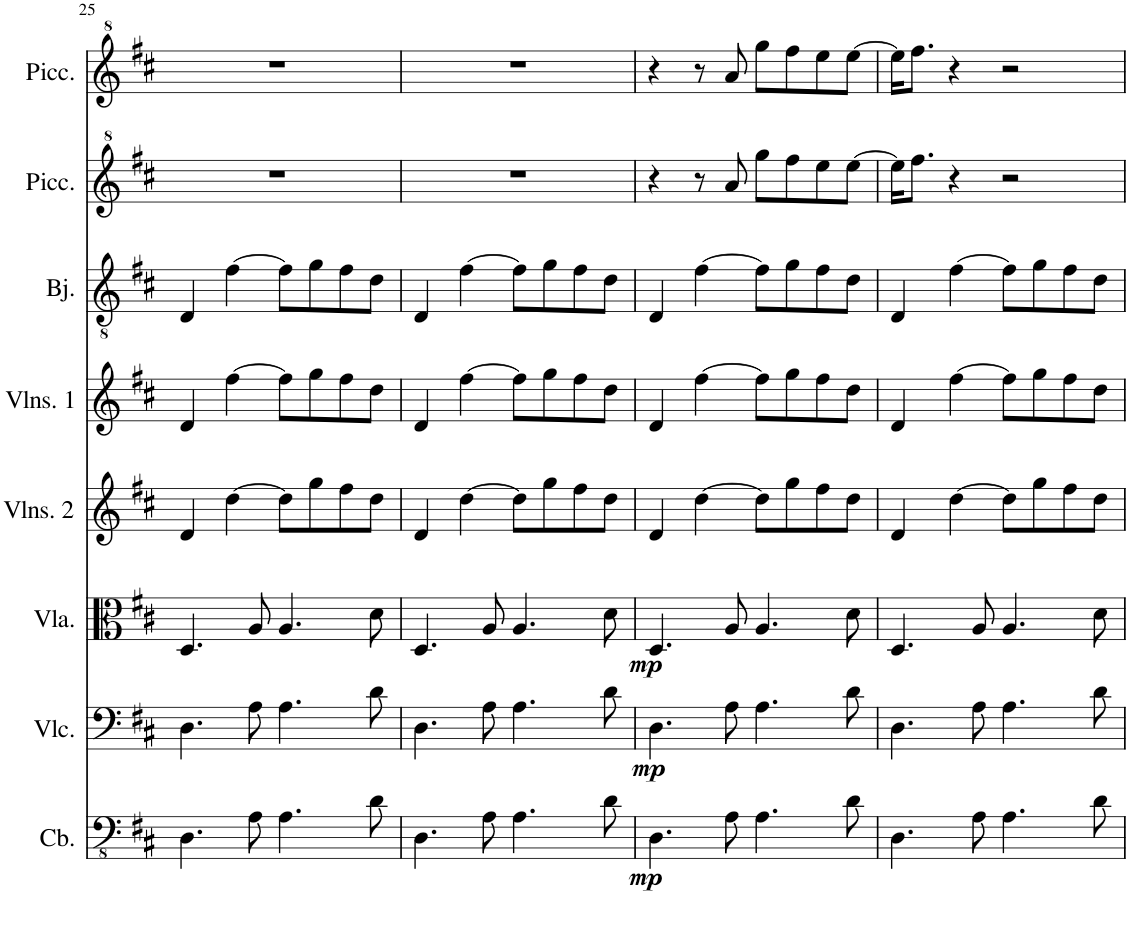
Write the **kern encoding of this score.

**kern	**dynam	**kern	**dynam	**kern	**dynam	**kern	**kern	**kern	**kern	**kern
*part8	*part8	*part7	*part7	*part6	*part6	*part5	*part4	*part3	*part2	*part1
*staff8	*staff8	*staff7	*staff7	*staff6	*staff6	*staff5	*staff4	*staff3	*staff2	*staff1
*I"Contrabass	*	*I"Violoncello	*	*I"Viola	*	*I"Violins 2	*I"Violins 1	*I"Banjo	*I"Piccolo	*I"Piccolo
*I'Cb.	*	*I'Vlc.	*	*I'Vla.	*	*I'Vlns. 2	*I'Vlns. 1	*I'Bj.	*I'Picc.	*I'Picc.
!!LO:PB:g=z
*clefFv4	*	*clefF4	*	*clefC3	*	*clefG2	*clefG2	*clefGv2	*clefG^2	*clefG^2
*Trd7c12	*	*	*	*	*	*	*	*Trd7c12	*Trd-7c-12	*Trd-7c-12
*k[f#c#]	*	*k[f#c#]	*	*k[f#c#]	*	*k[f#c#]	*k[f#c#]	*k[f#c#]	*k[f#c#]	*k[f#c#]
*M4/4	*	*M4/4	*	*M4/4	*	*M4/4	*M4/4	*M4/4	*M4/4	*M4/4
=25	=25	=25	=25	=25	=25	=25	=25	=25	=25	=25
4.DD\	.	4.D\	.	4.D/	.	4d/	4d/	4D/	1r	1r
.	.	.	.	.	.	[4dd\	[4ff#\	[4f#\	.	.
8AA\	.	8A\	.	8A/	.	.	.	.	.	.
4.AA\	.	4.A\	.	4.A/	.	8dd\L]	8ff#\L]	8f#\L]	.	.
.	.	.	.	.	.	8gg\	8gg\	8g\	.	.
.	.	.	.	.	.	8ff#\	8ff#\	8f#\	.	.
8D\	.	8d\	.	8d\	.	8dd\J	8dd\J	8d\J	.	.
=26	=26	=26	=26	=26	=26	=26	=26	=26	=26	=26
4.DD\	.	4.D\	.	4.D/	.	4d/	4d/	4D/	1r	1r
.	.	.	.	.	.	[4dd\	[4ff#\	[4f#\	.	.
8AA\	.	8A\	.	8A/	.	.	.	.	.	.
4.AA\	.	4.A\	.	4.A/	.	8dd\L]	8ff#\L]	8f#\L]	.	.
.	.	.	.	.	.	8gg\	8gg\	8g\	.	.
.	.	.	.	.	.	8ff#\	8ff#\	8f#\	.	.
8D\	.	8d\	.	8d\	.	8dd\J	8dd\J	8d\J	.	.
=27	=27	=27	=27	=27	=27	=27	=27	=27	=27	=27
!	!LO:DY:b	!	!LO:DY:b	!	!LO:DY:b	!	!	!	!	!
4.DD\	mp	4.D\	mp	4.D/	mp	4d/	4d/	4D/	4r	4r
.	.	.	.	.	.	[4dd\	[4ff#\	[4f#\	8r	8r
8AA\	.	8A\	.	8A/	.	.	.	.	8aa/	8aa/
4.AA\	.	4.A\	.	4.A/	.	8dd\L]	8ff#\L]	8f#\L]	8ggg\L	8ggg\L
.	.	.	.	.	.	8gg\	8gg\	8g\	8fff#\	8fff#\
.	.	.	.	.	.	8ff#\	8ff#\	8f#\	8eee\	8eee\
8D\	.	8d\	.	8d\	.	8dd\J	8dd\J	8d\J	[8eee\J	[8eee\J
=28	=28	=28	=28	=28	=28	=28	=28	=28	=28	=28
4.DD\	.	4.D\	.	4.D/	.	4d/	4d/	4D/	16eee\KL]	16eee\KL]
.	.	.	.	.	.	.	.	.	8.fff#\J	8.fff#\J
.	.	.	.	.	.	[4dd\	[4ff#\	[4f#\	4r	4r
8AA\	.	8A\	.	8A/	.	.	.	.	.	.
4.AA\	.	4.A\	.	4.A/	.	8dd\L]	8ff#\L]	8f#\L]	2r	2r
.	.	.	.	.	.	8gg\	8gg\	8g\	.	.
.	.	.	.	.	.	8ff#\	8ff#\	8f#\	.	.
8D\	.	8d\	.	8d\	.	8dd\J	8dd\J	8d\J	.	.
=	=	=	=	=	=	=	=	=	=	=
*-	*-	*-	*-	*-	*-	*-	*-	*-	*-	*-
